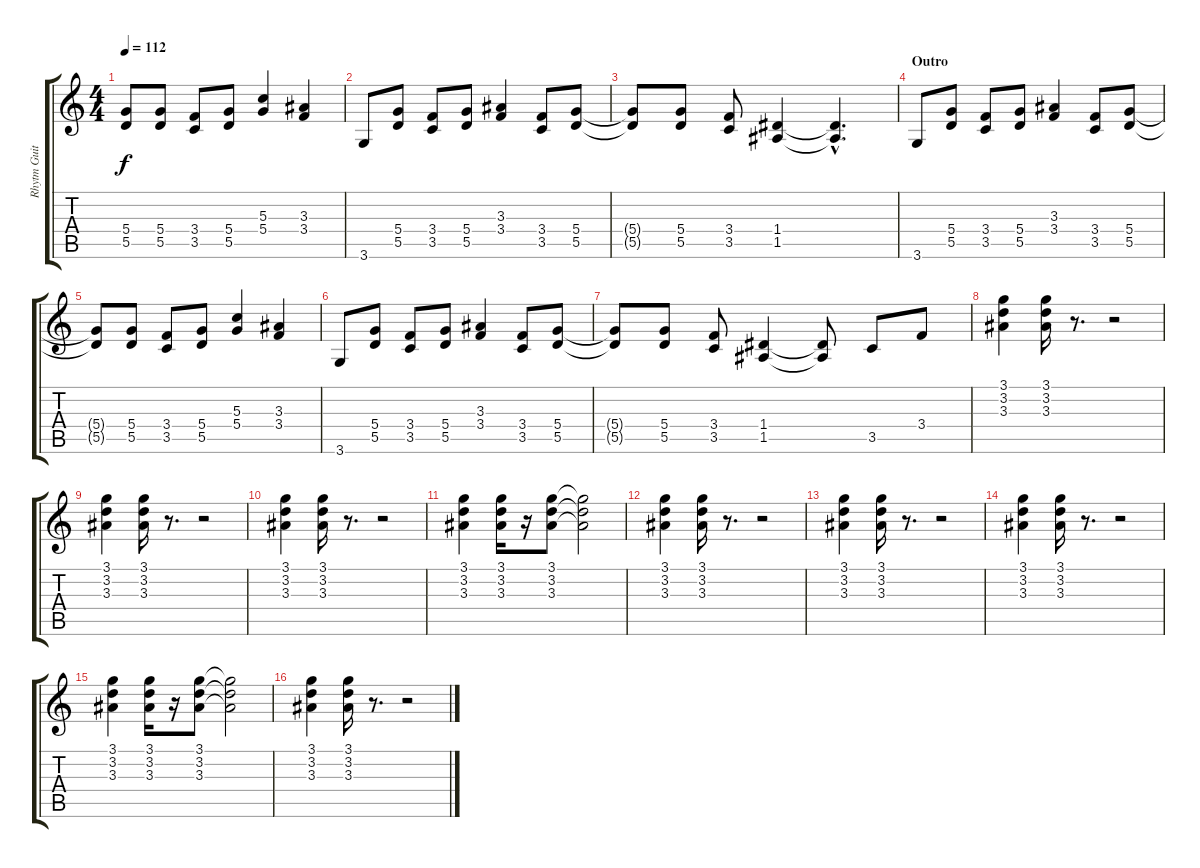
\track ("Rhytm Guitar" "Rhytm Guit") {instrument distortionguitar}
\staff {score tabs}
\tuning (E4 B3 G3 D3 A2 E2) {hide}
\ts (4 4)
\tempo 112
\clef g2
\ks c
(5.4{t} 5.5{t}).8{dy f} (5.4 5.5).8 (3.4 3.5).8 (5.4 5.5).8 (5.3 5.4).4 (3.3 3.4).4 |
3.6.8 (5.4 5.5).8 (3.4 3.5).8 (5.4 5.5).8 (3.3 3.4).4 (3.4 3.5).8 (5.4 5.5).8 |
(5.4{t} 5.5{t}).8 (5.4 5.5).8 (3.4 3.5).8 (1.4 1.5).4 (1.4{hac t} 1.5{hac t}).4{d} |
\section ("" "Outro")
3.6.8 (5.4 5.5).8 (3.4 3.5).8 (5.4 5.5).8 (3.3 3.4).4 (3.4 3.5).8 (5.4 5.5).8 |
(5.4{t} 5.5{t}).8 (5.4 5.5).8 (3.4 3.5).8 (5.4 5.5).8 (5.3 5.4).4 (3.3 3.4).4 |
3.6.8 (5.4 5.5).8 (3.4 3.5).8 (5.4 5.5).8 (3.3 3.4).4 (3.4 3.5).8 (5.4 5.5).8 |
(5.4{t} 5.5{t}).8 (5.4 5.5).8 (3.4 3.5).8 (1.4 1.5).4 (1.4{t} 1.5{t}).8 3.5.8 3.4.8 |
(3.1 3.2 3.3).4 (3.1 3.2 3.3).16 r.8{d} r.2 |
(3.1 3.2 3.3).4 (3.1 3.2 3.3).16 r.8{d} r.2 |
(3.1 3.2 3.3).4 (3.1 3.2 3.3).16 r.8{d} r.2 |
(3.1 3.2 3.3).4 (3.1 3.2 3.3).16 r.16 (3.1 3.2 3.3).8 (3.1{t} 3.2{t} 3.3{t}).2 |
(3.1 3.2 3.3).4 (3.1 3.2 3.3).16 r.8{d} r.2 |
(3.1 3.2 3.3).4 (3.1 3.2 3.3).16 r.8{d} r.2 |
(3.1 3.2 3.3).4 (3.1 3.2 3.3).16 r.8{d} r.2 |
(3.1 3.2 3.3).4 (3.1 3.2 3.3).16 r.16 (3.1 3.2 3.3).8 (3.1{t} 3.2{t} 3.3{t}).2 |
(3.1 3.2 3.3).4 (3.1 3.2 3.3).16 r.8{d} r.2
